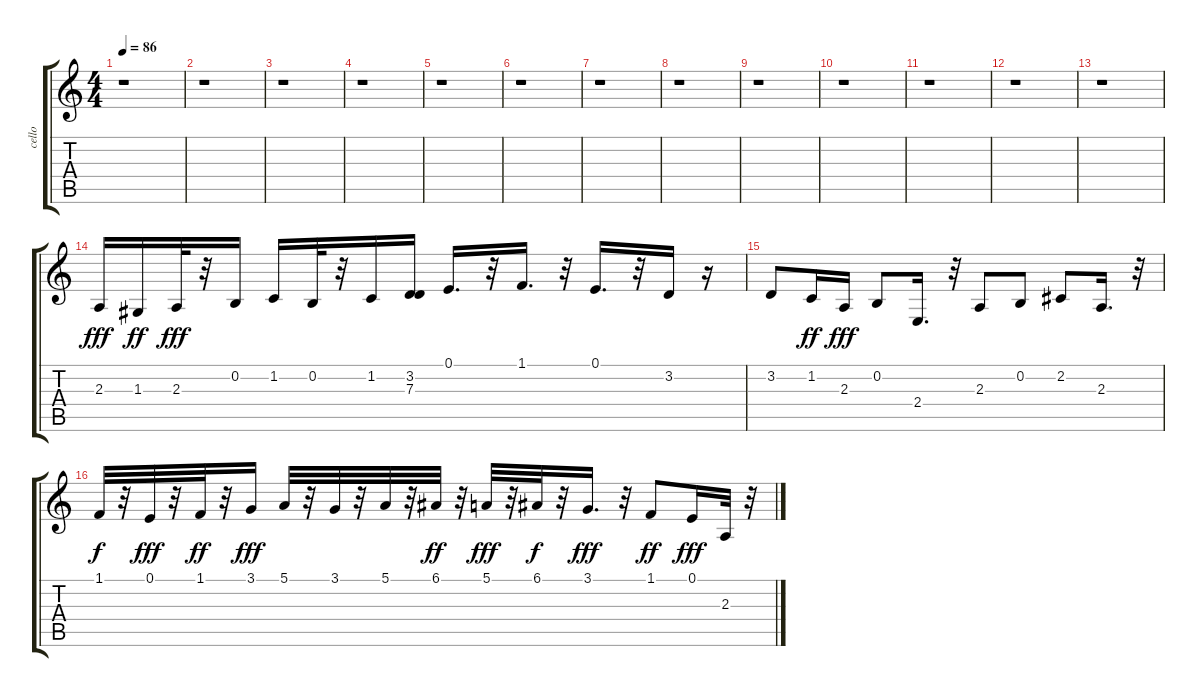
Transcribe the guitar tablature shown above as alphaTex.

\track ("cello" "cello") {instrument cello}
\staff {score tabs}
\tuning (E4 B3 G3 D3 A2 E2) {hide}
\ts (4 4)
\tempo 86
\clef g2
\ks c
r.1{dy fff} |
r.1 |
r.1 |
r.1 |
r.1 |
r.1 |
r.1 |
r.1 |
r.1 |
r.1 |
r.1 |
r.1 |
r.1 |
2.3.16{volume 12 balance 11 instrument cello} 1.3.16{dy ff} 2.3.32{dy fff} r.32 0.2.16 1.2.16 0.2.32 r.32 1.2.16 (3.2 7.3).16 0.1.16{d} r.32 1.1.16{d} r.32 0.1.16{d} r.32 3.2.16 r.16 |
3.2.8 1.2.16{dy ff} 2.3.16{dy fff} 0.2.8 2.4.16{d} r.32 2.3.8 0.2.8 2.2.8 2.3.16{d} r.32 |
1.1.32{dy f} r.32 0.1.32{dy fff} r.32 1.1.32{dy ff} r.32 3.1.16{dy fff} 5.1.32 r.32 3.1.32 r.32 5.1.32 r.32 6.1.32{dy ff} r.32 5.1.32{dy fff} r.32 6.1.32{dy f} r.32 3.1.16{d dy fff} r.32 1.1.8{dy ff} 0.1.16{dy fff} 2.3.32 r.32
